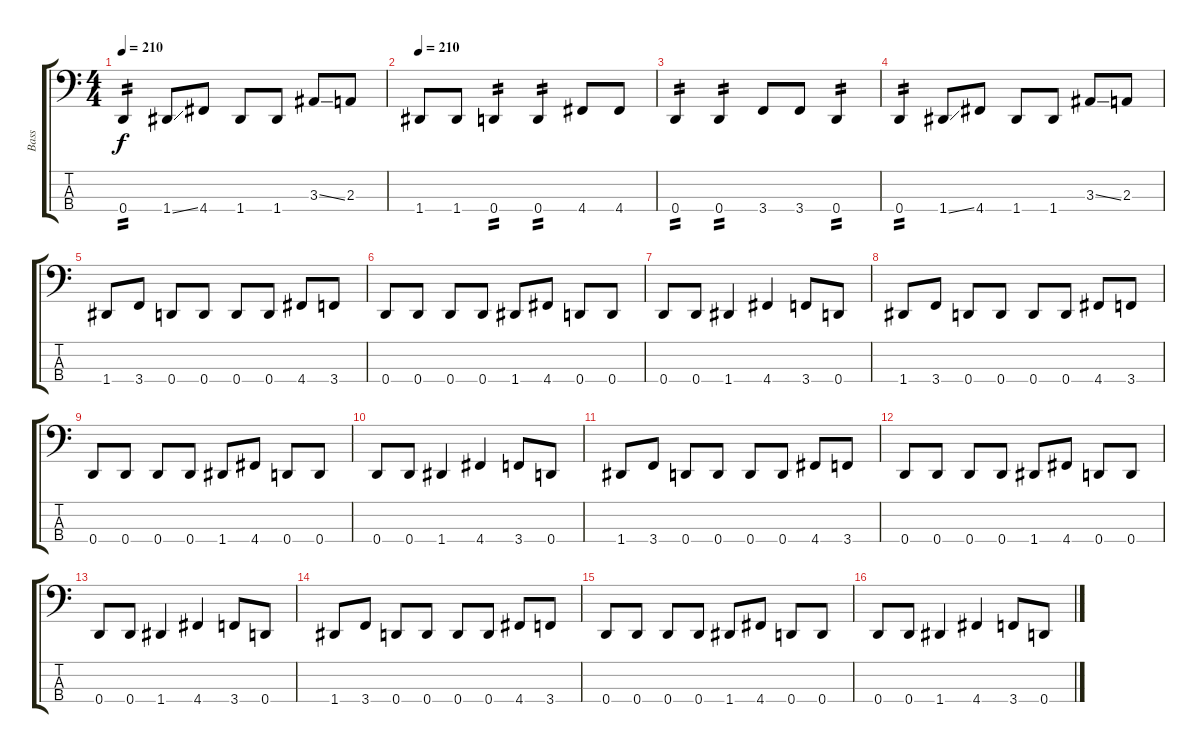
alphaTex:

\track ("Bass" "Bass") {instrument electricbasspick}
\staff {score tabs}
\tuning (F2 C2 G1 D1) {hide}
\ts (4 4)
\tempo 210
\clef f4
\ks c
0.4.4{tp 2 dy f} 1.4{ss}.8 4.4.8 1.4.8 1.4.8 3.3{ss}.8 2.3.8 |
\tempo 210
1.4.8 1.4.8 0.4.4{tp 2} 0.4.4{tp 2} 4.4.8 4.4.8 |
0.4.4{tp 2} 0.4.4{tp 2} 3.4.8 3.4.8 0.4.4{tp 2} |
0.4.4{tp 2} 1.4{ss}.8 4.4.8 1.4.8 1.4.8 3.3{ss}.8 2.3.8 |
1.4.8{volume 16 instrument electricbasspick} 3.4.8 0.4.8 0.4.8 0.4.8 0.4.8 4.4.8 3.4.8 |
0.4.8 0.4.8 0.4.8 0.4.8 1.4.8 4.4.8 0.4.8 0.4.8 |
0.4.8 0.4.8 1.4.4 4.4.4 3.4.8 0.4.8 |
1.4.8{volume 16 instrument electricbasspick} 3.4.8 0.4.8 0.4.8 0.4.8 0.4.8 4.4.8 3.4.8 |
0.4.8 0.4.8 0.4.8 0.4.8 1.4.8 4.4.8 0.4.8 0.4.8 |
0.4.8 0.4.8 1.4.4 4.4.4 3.4.8 0.4.8 |
1.4.8 3.4.8 0.4.8 0.4.8 0.4.8 0.4.8 4.4.8 3.4.8 |
0.4.8 0.4.8 0.4.8 0.4.8 1.4.8 4.4.8 0.4.8 0.4.8 |
0.4.8 0.4.8 1.4.4 4.4.4 3.4.8 0.4.8 |
1.4.8 3.4.8 0.4.8 0.4.8 0.4.8 0.4.8 4.4.8 3.4.8 |
0.4.8 0.4.8 0.4.8 0.4.8 1.4.8 4.4.8 0.4.8 0.4.8 |
0.4.8 0.4.8 1.4.4 4.4.4 3.4.8 0.4.8
